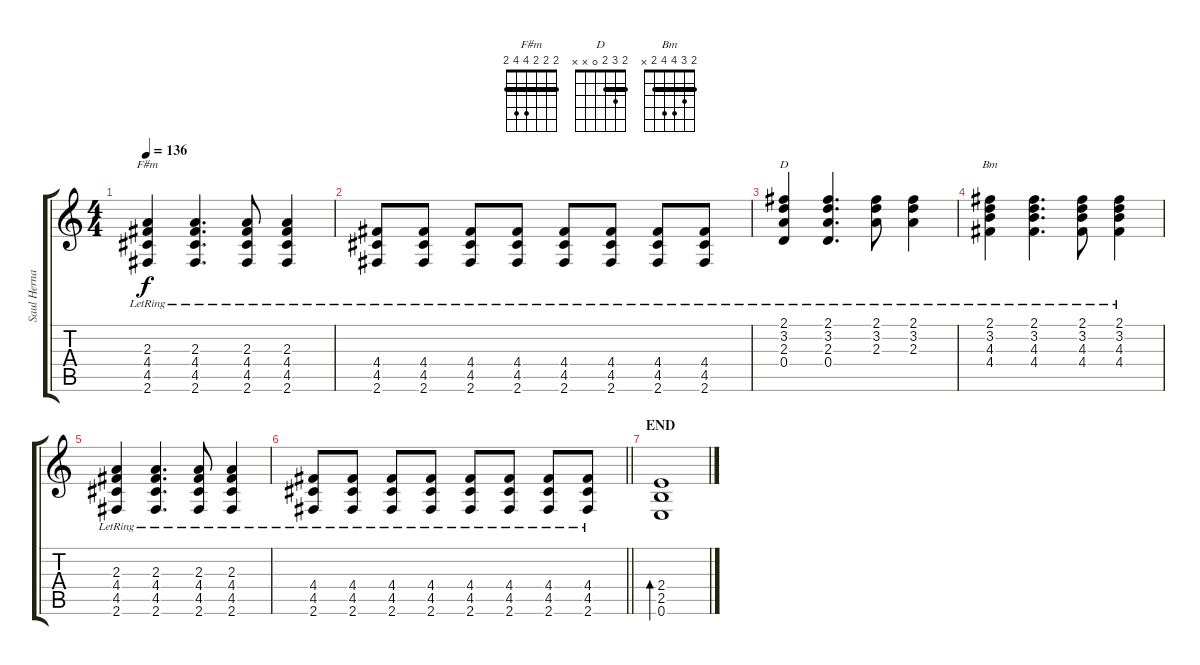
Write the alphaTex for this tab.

\track ("Saul Hernandez" "Saul Herna") {instrument distortionguitar}
\staff {score tabs}
\tuning (E4 B3 G3 D3 A2 E2) {hide}
\chord ("F#m" 2 2 2 4 4 2) {barre 2}
\chord ("D" 2 3 2 0 x x) {barre 2}
\chord ("Bm" 2 3 4 4 2 x) {barre 2}
\ts (4 4)
\tempo 136
\clef g2
\ks c
(2.3{lr} 4.4{lr} 4.5{lr} 2.6{lr}).4{ch "F#m" dy f} (2.3{lr} 4.4{lr} 4.5{lr} 2.6{lr}).4{d} (2.3{lr} 4.4{lr} 4.5{lr} 2.6{lr}).8 (2.3{lr} 4.4{lr} 4.5{lr} 2.6{lr}).4 |
(4.4{lr} 4.5{lr} 2.6{lr}).8 (4.4{lr} 4.5{lr} 2.6{lr}).8 (4.4{lr} 4.5{lr} 2.6{lr}).8 (4.4{lr} 4.5{lr} 2.6{lr}).8 (4.4{lr} 4.5{lr} 2.6{lr}).8 (4.4{lr} 4.5{lr} 2.6{lr}).8 (4.4{lr} 4.5{lr} 2.6{lr}).8 (4.4{lr} 4.5{lr} 2.6{lr}).8 |
(2.1{lr} 3.2{lr} 2.3{lr} 0.4{lr}).4{ch "D"} (2.1{lr} 3.2{lr} 2.3{lr} 0.4{lr}).4{d} (2.1{lr} 3.2{lr} 2.3{lr}).8 (2.1{lr} 3.2{lr} 2.3{lr}).4 |
(2.1{lr} 3.2{lr} 4.3{lr} 4.4{lr}).4{ch "Bm"} (2.1{lr} 3.2{lr} 4.3{lr} 4.4{lr}).4{d} (2.1{lr} 3.2{lr} 4.3{lr} 4.4{lr}).8 (2.1{lr} 3.2{lr} 4.3{lr} 4.4{lr}).4 |
(2.3{lr} 4.4{lr} 4.5{lr} 2.6{lr}).4 (2.3{lr} 4.4{lr} 4.5{lr} 2.6{lr}).4{d} (2.3{lr} 4.4{lr} 4.5{lr} 2.6{lr}).8 (2.3{lr} 4.4{lr} 4.5{lr} 2.6{lr}).4 |
\barLineRight lightlight
(4.4{lr} 4.5{lr} 2.6{lr}).8 (4.4{lr} 4.5{lr} 2.6{lr}).8 (4.4{lr} 4.5{lr} 2.6{lr}).8 (4.4{lr} 4.5{lr} 2.6{lr}).8 (4.4{lr} 4.5{lr} 2.6{lr}).8 (4.4{lr} 4.5{lr} 2.6{lr}).8 (4.4{lr} 4.5{lr} 2.6{lr}).8 (4.4{lr} 4.5{lr} 2.6{lr}).8 |
\section ("" "END")
(2.4 2.5 0.6).1{bd 120}
